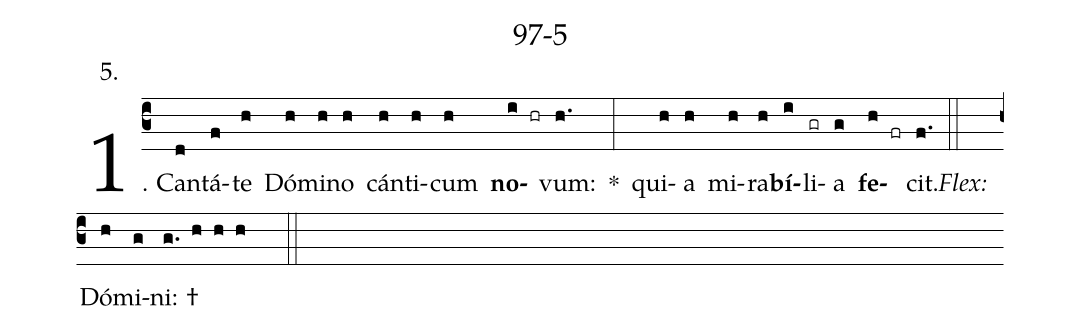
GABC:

name: 97-5;
annotation: 5.;
%%
(c3)1. Can(d)tá(f)te(h) Dó(h)mi(h)no(h) cán(h)ti(h)cum(h) <b>no</b>(i hr)vum:(h.) *(:) qui(h)a(h) mi(h)ra(h)<b>bí</b>(i)li(gr)a(g) <b>fe</b>(h fr)cit.(f.) (::)
<i>Flex:</i>()  Dó(h)mi(g)ni: †(g. h h h  ::)
